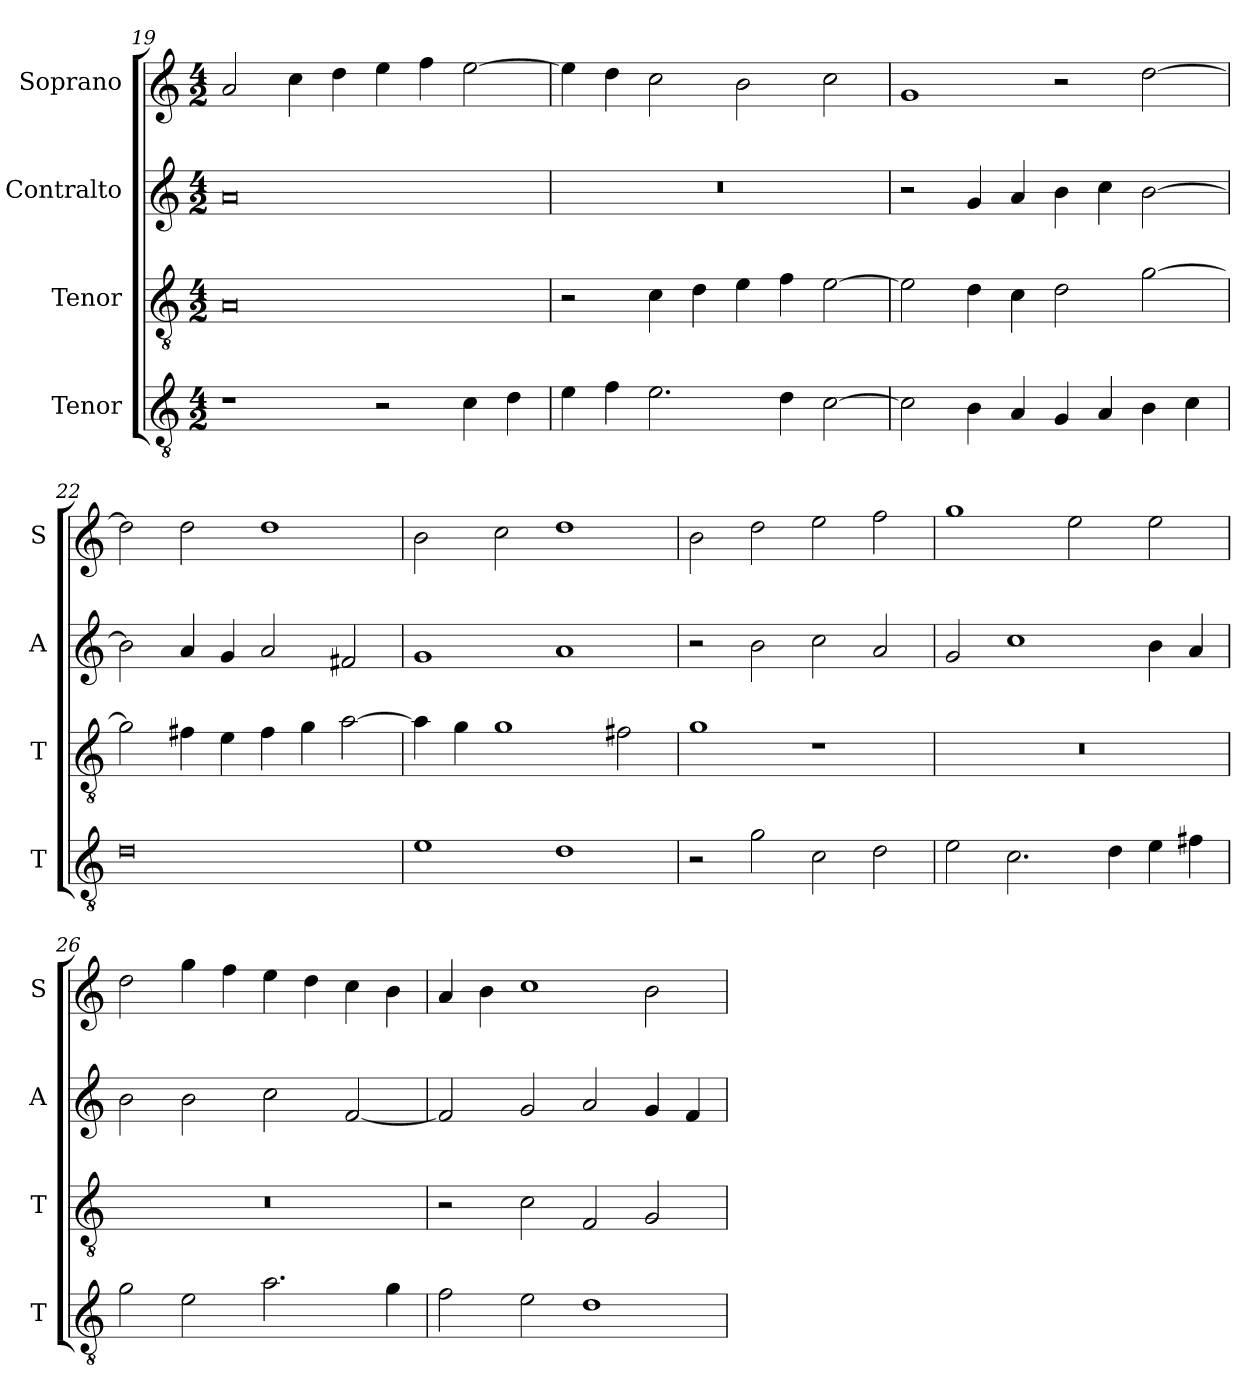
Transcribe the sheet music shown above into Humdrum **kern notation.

**kern	**kern	**kern	**kern
*part4	*part3	*part2	*part1
*staff4	*staff3	*staff2	*staff1
*I"Tenor	*I"Tenor	*I"Contralto	*I"Soprano
*I'T	*I'T	*I'A	*I'S
*clefGv2	*clefGv2	*clefG2	*clefG2
*k[]	*k[]	*k[]	*k[]
*G:mix	*G:mix	*G:mix	*G:mix
*M4/2	*M4/2	*M4/2	*M4/2
=19	=19	=19	=19
1r	0A	0a	2a
.	.	.	4cc
.	.	.	4dd
2r	.	.	4ee
.	.	.	4ff
4c	.	.	[2ee
4d	.	.	.
=20	=20	=20	=20
4e	2r	0r	4ee]
4f	.	.	4dd
2.e	4c	.	2cc
.	4d	.	.
.	4e	.	2b
4d	4f	.	.
[2c	[2e	.	2cc
=21	=21	=21	=21
2c]	2e]	2r	1g
4B	4d	4g	.
4A	4c	4a	.
4G	2d	4b	2r
4A	.	4cc	.
4B	[2g	[2b	[2dd
4c	.	.	.
=22	=22	=22	=22
0d	2g]	2b]	2dd]
.	4f#X	4a	2dd
.	4e	4g	.
.	4f#	2a	1dd
.	4g	.	.
.	[2a	2f#X	.
=23	=23	=23	=23
1e	4a]	1g	2b
.	4g	.	.
.	1g	.	2cc
1d	.	1a	1dd
.	2f#X	.	.
=24	=24	=24	=24
2r	1g	2r	2b
2g	.	2b	2dd
2c	1r	2cc	2ee
2d	.	2a	2ff
=25	=25	=25	=25
2e	0r	2g	1gg
2.c	.	1cc	.
.	.	.	2ee
4d	.	.	.
4e	.	4b	2ee
4f#X	.	4a	.
=26	=26	=26	=26
2g	0r	2b	2dd
2e	.	2b	4gg
.	.	.	4ff
2.a	.	2cc	4ee
.	.	.	4dd
.	.	[2f	4cc
4g	.	.	4b
=27	=27	=27	=27
2f	2r	2f]	4a
.	.	.	4b
2e	2c	2g	1cc
1d	2F	2a	.
.	2G	4g	2b
.	.	4f	.
=	=	=	=
*-	*-	*-	*-
